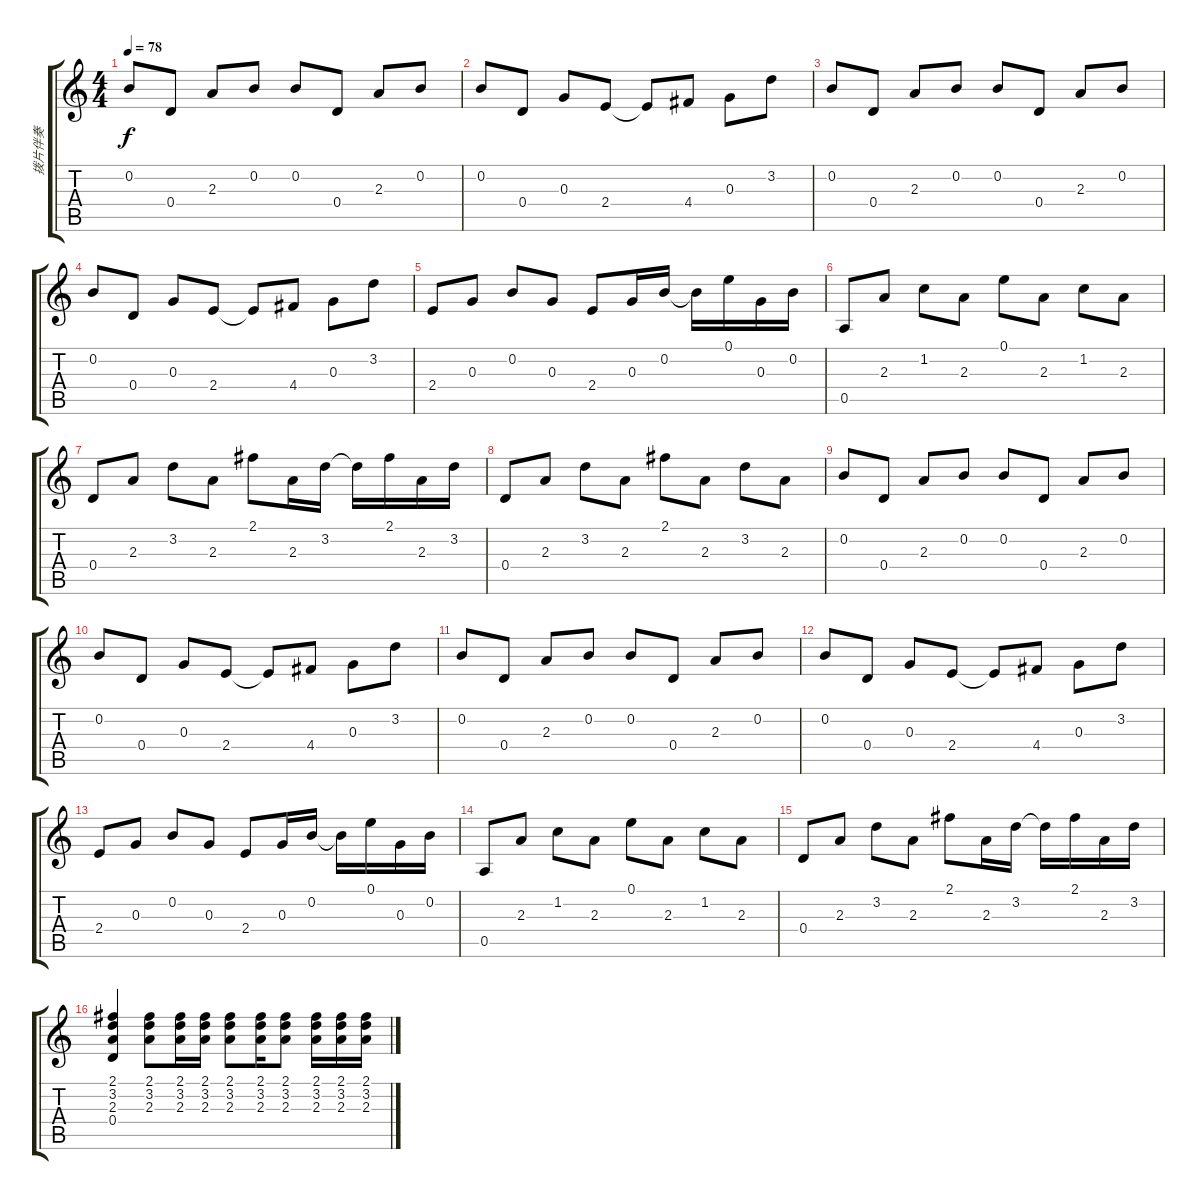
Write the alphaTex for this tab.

\track ("拨片伴奏" "拨片伴奏") {instrument electricguitarjazz}
\staff {score tabs}
\tuning (E4 B3 G3 D3 A2 E2) {hide}
\ts (4 4)
\tempo 78
\clef g2
\ks c
0.2.8{dy f} 0.4.8 2.3.8 0.2.8 0.2.8 0.4.8 2.3.8 0.2.8 |
0.2.8 0.4.8 0.3.8 2.4.8 2.4{t}.8 4.4.8 0.3.8 3.2.8 |
0.2.8 0.4.8 2.3.8 0.2.8 0.2.8 0.4.8 2.3.8 0.2.8 |
0.2.8 0.4.8 0.3.8 2.4.8 2.4{t}.8 4.4.8 0.3.8 3.2.8 |
2.4.8 0.3.8 0.2.8 0.3.8 2.4.8 0.3.16 0.2.16 0.2{t}.16 0.1.16 0.3.16 0.2.16 |
0.5.8 2.3.8 1.2.8 2.3.8 0.1.8 2.3.8 1.2.8 2.3.8 |
0.4.8 2.3.8 3.2.8 2.3.8 2.1.8 2.3.16 3.2.16 3.2{t}.16 2.1.16 2.3.16 3.2.16 |
0.4.8 2.3.8 3.2.8 2.3.8 2.1.8 2.3.8 3.2.8 2.3.8 |
0.2.8 0.4.8 2.3.8 0.2.8 0.2.8 0.4.8 2.3.8 0.2.8 |
0.2.8 0.4.8 0.3.8 2.4.8 2.4{t}.8 4.4.8 0.3.8 3.2.8 |
0.2.8 0.4.8 2.3.8 0.2.8 0.2.8 0.4.8 2.3.8 0.2.8 |
0.2.8 0.4.8 0.3.8 2.4.8 2.4{t}.8 4.4.8 0.3.8 3.2.8 |
2.4.8 0.3.8 0.2.8 0.3.8 2.4.8 0.3.16 0.2.16 0.2{t}.16 0.1.16 0.3.16 0.2.16 |
0.5.8 2.3.8 1.2.8 2.3.8 0.1.8 2.3.8 1.2.8 2.3.8 |
0.4.8 2.3.8 3.2.8 2.3.8 2.1.8 2.3.16 3.2.16 3.2{t}.16 2.1.16 2.3.16 3.2.16 |
(2.1 3.2 2.3 0.4).4 (2.1 3.2 2.3).8 (2.1 3.2 2.3).16 (2.1 3.2 2.3).16 (2.1 3.2 2.3).8 (2.1 3.2 2.3).16 (2.1 3.2 2.3).8 (2.1 3.2 2.3).16 (2.1 3.2 2.3).16 (2.1 3.2 2.3).16
